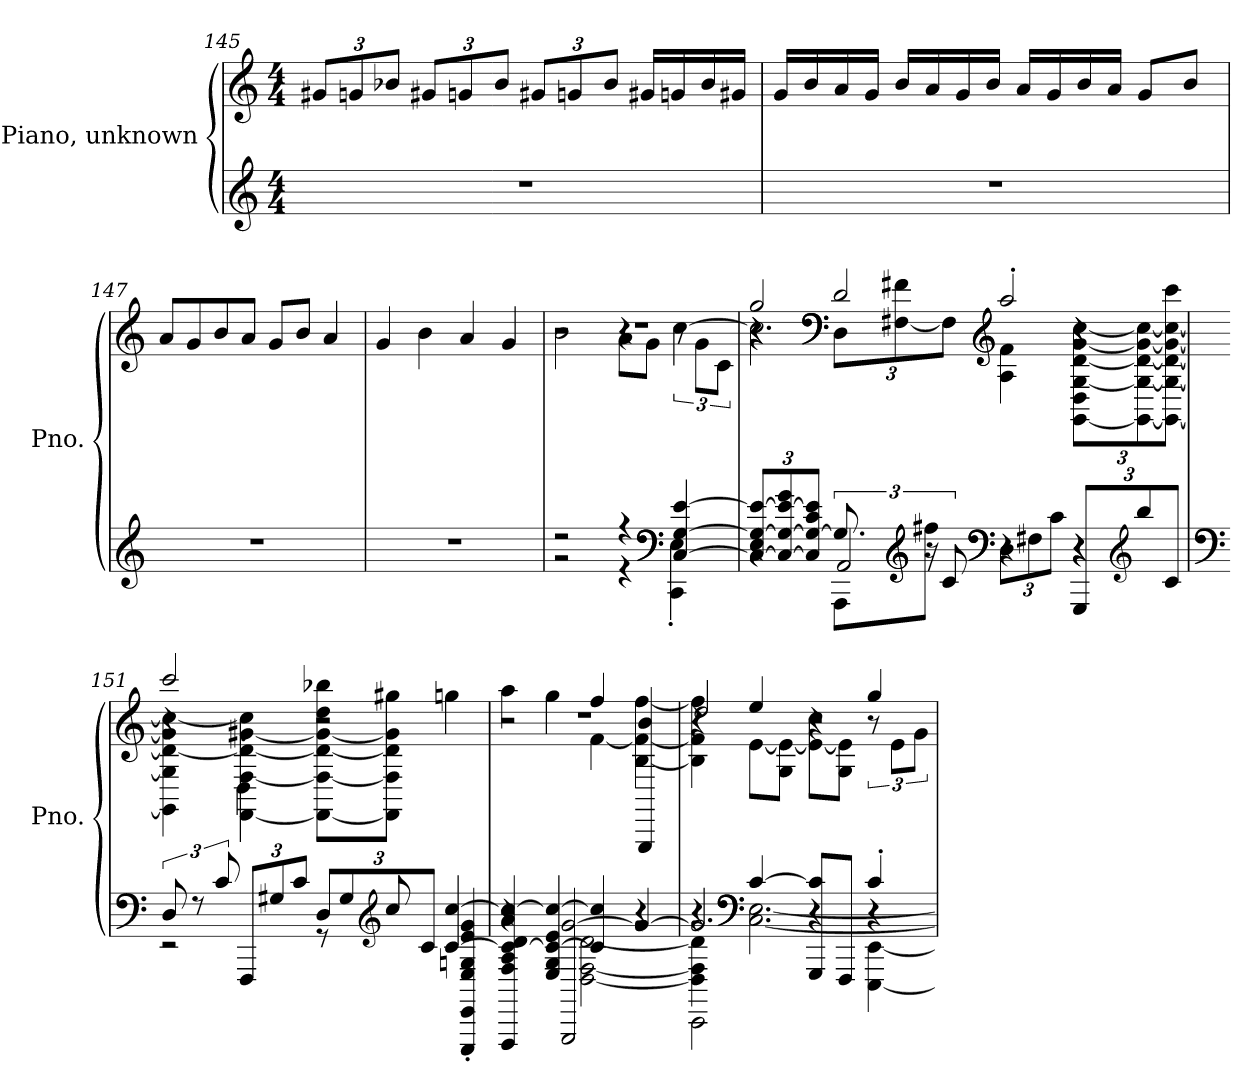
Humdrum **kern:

**kern	**kern
*part1	*part1
*staff2	*staff1
*I"Piano, unknown	*
*I'Pno.	*
!!LO:LB:g=z
*clefG2	*clefG2
*k[]	*k[]
*M4/4	*M4/4
*	*Xbrackettup
=145	=145
1r	12g#X/L
.	12gn/
.	12b-X/J
.	12g#X/L
.	12gn/
.	12b-/J
.	12g#X/L
.	12gn/
.	12b-/J
.	16g#X/LL
.	16gn/
.	16b-/
.	16g#X/JJ
=146	=146
1r	16g/LL
.	16b/
.	16a/
.	16g/JJ
.	16b/LL
.	16a/
.	16g/
.	16b/JJ
.	16a/LL
.	16g/
.	16b/
.	16a/JJ
.	8g/L
.	8b/J
=147	=147
1r	8a/L
.	8g/
.	8b/
.	8a/J
.	8g/L
.	8b/J
.	4a/
=148	=148
1r	4g/
.	4b\
.	4a/
.	4g/
!!LO:LB:g=z
=149	=149
*^	*^
*	*	*	*^
2r	2r	1r	2b\	2r
4r	4r	.	8a\L	4r
.	.	.	8g\J	.
*clefF4	*	*	*	*
*	*	*	*brackettup	*
[4C/ [4G/ [4e/	4CC\' 4E\'	.	12r	[4cc\
.	.	.	12g\L	.
.	.	.	12c\J	.
*v	*v	*	*	*
*	*v	*v	*v
=150	=150
*Xbrackettup	*
*^	*^
*	*^	*	*^
*	*	*	*	*	*^
12C/_ 12E/ 12G/_ 12e/_L	4r	4r	2gg/	4r	4r	2.cc\]
12C/_ 12G/_ 12e/_ 12g/	.	.	.	.	.	.
12C/] 12G/_ 12c/ 12e/]J	.	.	.	.	.	.
*	*	*	*clefF4	*	*	*
*brackettup	*	*	*	*Xbrackettup	*	*
12.G/]	8AAA\L	2AA/	.	12D\L	2d/	.
.	.	.	.	[12F#X\ 12f#X\	.	.
*clefG2	*	*	*	*	*	*
24r	8ff#X\J	.	.	.	.	.
12c/	.	.	.	12F#\J]	.	.
*clefF4	*	*	*clefG2	*	*	*
*	*Xbrackettup	*	*	*	*	*
4r	12D\L	.	2aa'/	4A\ 4f#\	.	.
.	12F#X\	.	.	.	.	.
.	12c\J	.	.	.	.	.
12GGG/L	4r	4r	.	[12GG\ 12D\ [12G\ [12d\ [12g\ [12cc\L	4r	4r
*clefG2	*	*	*	*	*	*
12bb/	.	.	.	12GG\_ 12G\_ 12d\_ 12g\_ 12cc\_	.	.
12c/J	.	.	.	12GG\_ 12G\_ 12d\_ 12g\_ 12cc\_ 12ccc\J	.	.
*v	*v	*v	*	*	*	*
*	*v	*v	*v	*v
!!LO:LB:g=z
=151	=151
*clefF4	*
*brackettup	*
*^	*^
*	*	*	*^
12D/	2r	2ccc/	4GG\] 4G\] 4d\_ 4g\] 4cc\_	4r
12r	.	.	.	.
12c/	.	.	.	.
*Xbrackettup	*	*	*	*
12FFF/L	.	.	[4FF\ [4F\ 4d\_ [4g#X\ 4cc\]	4D'\
12G#X/	.	.	.	.
12c/J	.	.	.	.
12D/L	8r	2r	8FF\_ 8F\_ 8d\_ 8g#\_ 8dd\ 8bb-X\L	2r
12G#/	.	.	.	.
*clefG2	*	*	*	*
.	8cc/	.	8FF\] 8F\] 8d\] 8g#\] 8gg#X\J	.
12c/J	.	.	.	.
[4c/ [4cc/	4EEE/' 4EE/' 4E/' 4Gn/' 4e/' 4g/'	.	4ggn\	.
=152	=152	=152	=152	=152
*	*^	*	*	*
4FFF/ 4F/ 4A/ 4c/_ 4d/ 4a/ 4cc/_	2r	4r	1r	4aa\	2r
4E/ 4G/ 4c/_ 4e/ 4cc/_	.	2GGG/ [2g/	.	4gg\	.
4c/] 4cc/]	[2D\ [2F\ [2d\	.	.	[4f\	4ff/
4r	.	4g/_	.	[4B\ 4f\_ [4ff\	4GGG/ 4b/
=153	=153	=153	=153	=153	=153
*	*	*^	*	*	*
4r	4D\] 4F\] 4d\]	2.g/]	2CC\	4r	4B\] 4f\] 4ff\]	2dd/
*clefF4	*	*	*	*	*	*
[4c/	[2.C\ [2.E\	.	.	4ee/	[8e\L	.
.	.	.	.	.	8G\ 8e\_J	.
8GGG/ 8c/]L	.	.	4r	2r	8e\_ 8cc\L	4r
8FFF/J	.	.	.	.	8G\ 8e\]J	.
*	*	*	*	*	*brackettup	*
4c'/	.	4r	[4EEE\ [4EE\	.	12r	4gg/
.	.	.	.	.	12e\L	.
.	.	.	.	.	12g\J	.
*v	*v	*v	*v	*	*	*
*	*v	*v	*v
=	=
*-	*-
